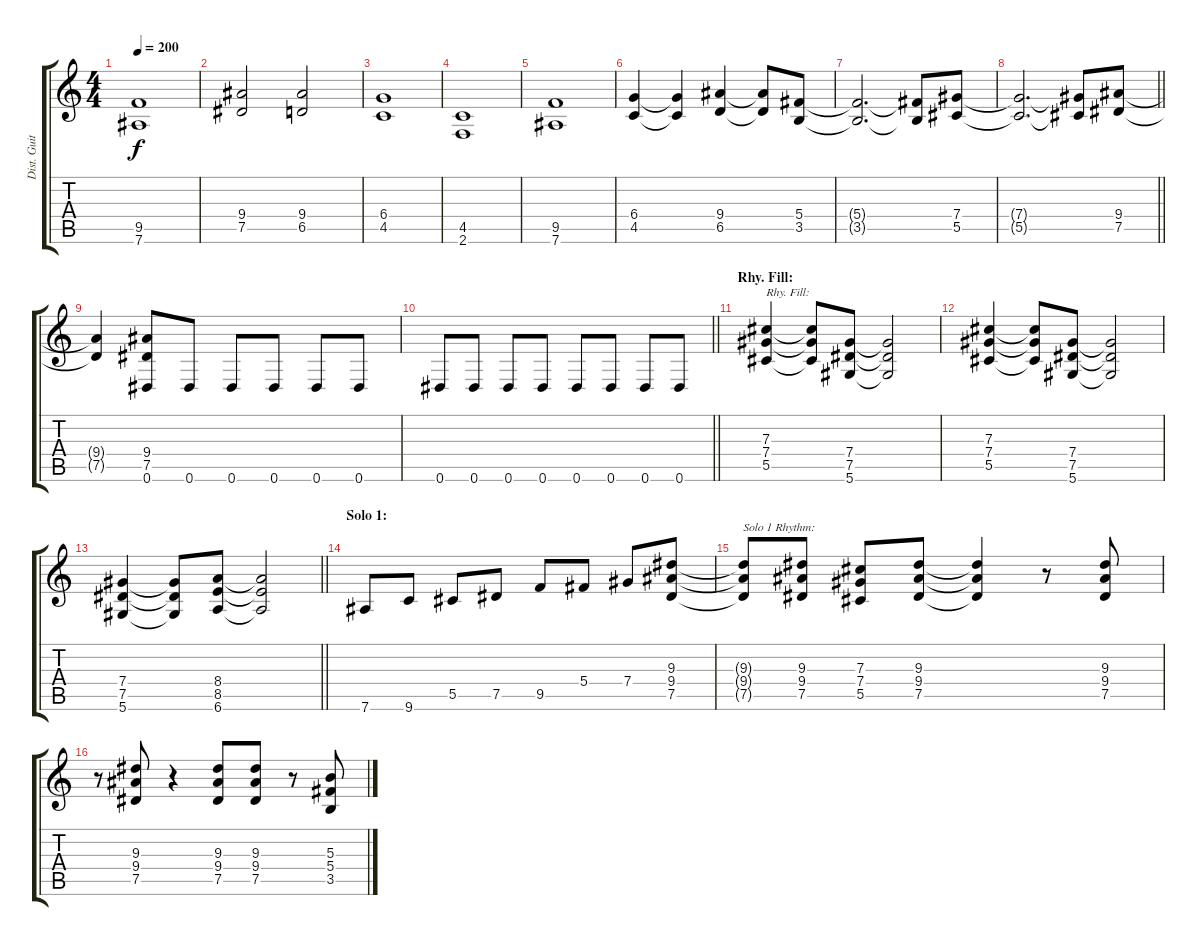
\track ("Dist. Guitar 2" "Dist. Guit") {instrument distortionguitar}
\staff {score tabs}
\tuning (Eb4 Bb3 Gb3 Db3 Ab2 Eb2) {hide}
\ts (4 4)
\tempo 200
\clef g2
\ks c
(9.5 7.6).1{dy f} |
(9.4 7.5).2 (9.4 6.5).2 |
(6.4 4.5).1 |
(4.5 2.6).1 |
(9.5 7.6).1 |
(6.4 4.5).4 (6.4{t} 4.5{t}).4 (9.4 6.5).4 (9.4{t} 6.5{t}).8 (5.4 3.5).8 |
(5.4{t} 3.5{t}).2{d} (5.4{t} 3.5{t}).8 (7.4 5.5).8 |
\barLineRight lightlight
(7.4{t} 5.5{t}).2{d} (7.4{t} 5.5{t}).8 (9.4 7.5).8 |
(9.4{t} 7.5{t}).4 (9.4 7.5 0.6).8 0.6.8 0.6.8 0.6.8 0.6.8 0.6.8 |
\barLineRight lightlight
0.6.8 0.6.8 0.6.8 0.6.8 0.6.8 0.6.8 0.6.8 0.6.8 |
\section ("" "Rhy. Fill:")
(7.3 7.4 5.5).4{txt "Rhy. Fill:"} (7.3{t} 7.4{t} 5.5{t}).8 (7.4 7.5 5.6).8 (7.4{t} 7.5{t} 5.6{t}).2 |
(7.3 7.4 5.5).4 (7.3{t} 7.4{t} 5.5{t}).8 (7.4 7.5 5.6).8 (7.4{t} 7.5{t} 5.6{t}).2 |
\barLineRight lightlight
(7.4 7.5 5.6).4 (7.4{t} 7.5{t} 5.6{t}).8 (8.4 8.5 6.6).8 (8.4{t} 8.5{t} 6.6{t}).2 |
\section ("" "Solo 1:")
7.6.8 9.6.8 5.5.8 7.5.8 9.5.8 5.4.8 7.4.8 (9.3 9.4 7.5).8 |
(9.3{t} 9.4{t} 7.5{t}).8{txt "Solo 1 Rhythm:"} (9.3 9.4 7.5).8 (7.3 7.4 5.5).8 (9.3 9.4 7.5).8 (9.3{t} 9.4{t} 7.5{t}).4 r.8 (9.3 9.4 7.5).8 |
r.8 (9.3 9.4 7.5).8 r.4 (9.3 9.4 7.5).8 (9.3 9.4 7.5).8 r.8 (5.3 5.4 3.5).8
